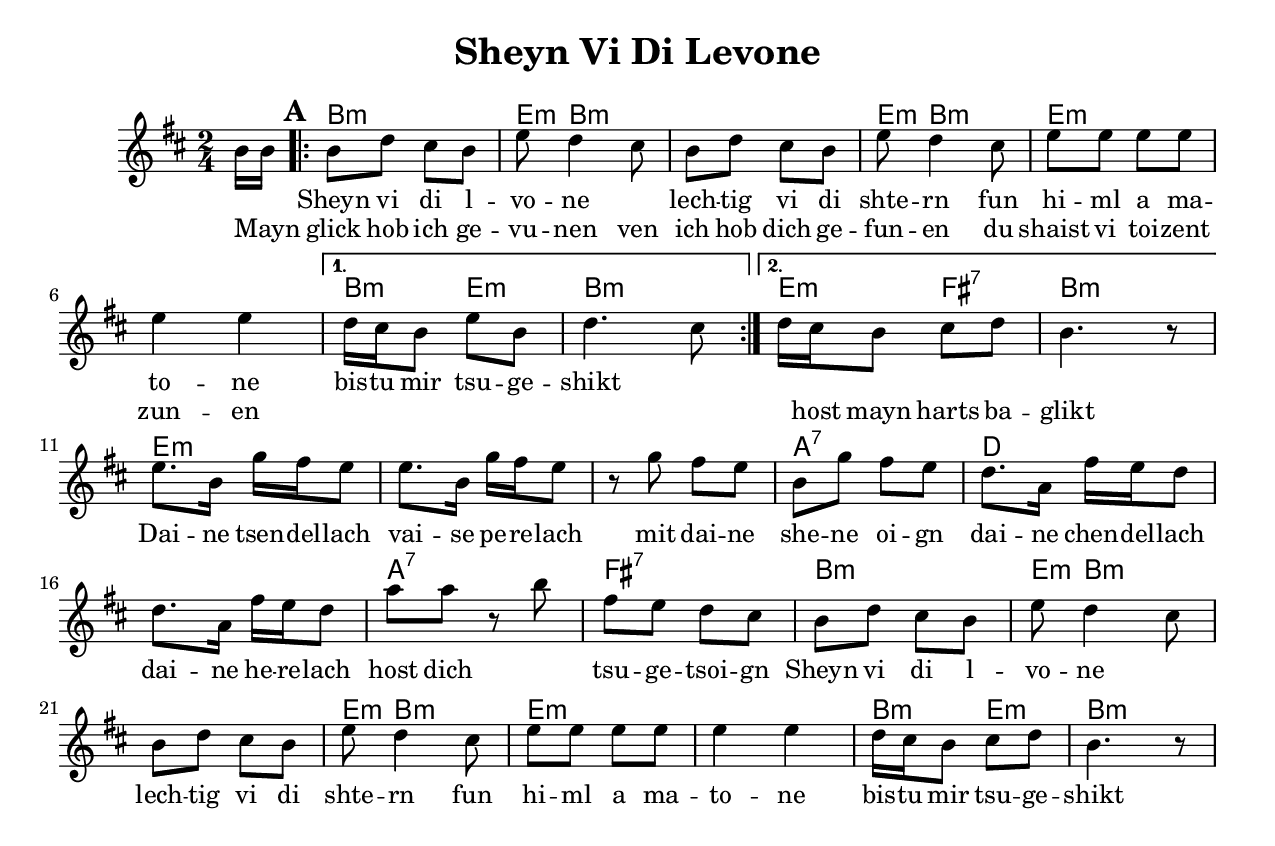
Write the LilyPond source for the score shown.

\version "2.18.0"
%moved \header into \score for includes to work
\include "english.ly"
\paper{
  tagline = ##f
  print-all-headers = ##t
  #(set-paper-size "letter")
}

date = #(strftime "%d-%m-%Y" (localtime (current-time)))

%\markup{ \italic{ " Updated " \date  }  }

%\markup{ Got something to say? }

%#################################### Melody ########################
melody = \relative c''{
  \clef treble

  \key fs \minor
  \time 2/4
  \set Score.markFormatter = #format-mark-box-alphabet
  \partial 16*2 fs16 fs16 | %lead in notes

  \repeat volta 2{
  \mark \default

    % earlier stuff
    fs8  a gs fs|
    b8  a4 gs8
    fs8 a gs fs|
    b8  a4 gs8

    b8 b b b
    b4 b|
  }

  \alternative {
    {
      a16 gs fs8 b fs
      a4. gs8
    }
    {
      a16 gs fs8 gs a
      fs4. r8|
    }
  }
  \break
  %C
  b8. fs16 d'16 cs b8
  b8. fs16 d'16 cs b8
  r8 d8 cs b
  fs d' cs b  | %first note could be a c
  %f

  a8. e16 cs' b a8
  a8. e16 cs' b a8

  e'8 e r fs
  cs8 b a gs

  %refrain repeat
  fs8  a gs fs
  b8  a4 gs8
  fs8  a gs fs
  b8  a4 gs8|

  b8 b b b
  b4 b
  a16 gs fs8 gs a
  fs4. r8|



  % \alternative { { }{ } }

}
%################################# Lyrics #####################
\addlyrics{
  \skip2 \skip2
  Sheyn vi di l -- vo -- ne \skip2
  lech -- tig vi di shte -- rn
  fun hi -- ml a ma -- to -- ne
  bis -- tu mir tsu -- ge -- shikt

  %refrain
  \skip2 \skip2 \skip2 \skip2 \skip2 \skip2 \skip2
  Dai -- ne tsen -- del -- lach
  vai -- se pe -- re -- lach
  mit dai -- ne she -- ne oi -- gn
  dai -- ne chen -- del -- lach
  dai -- ne he -- re -- lach
  host dich \skip2 tsu -- ge -- tsoi -- gn

  Sheyn vi di l -- vo -- ne \skip2
  lech -- tig vi di shte -- rn
  fun hi -- ml a ma -- to -- ne
  bis -- tu mir tsu -- ge -- shikt
}

\addlyrics{
  \skip2
  Mayn glick hob ich ge -- vu  -- nen
  ven ich hob dich ge -- fun -- en
  du shaist vi toi -- zent zun -- en
  \skip1 \skip1 \skip1 \skip1 \skip1 \skip1
  \skip1 \skip1
  host mayn harts ba -- glikt

}
%################################# Chords #######################
harmonies = \chordmode {
  s8
  fs2:m
  b8:m
  fs8*7:m
  %r8*5
  b8:m
  fs8*3:m
  %r8
  b2*2:m
  %r2
  fs4:m
  b4:m
  fs2:m
  b4:m
  cs4:7
  fs2:m
  %B part
  b2*3:m
  %r2*2
  e2:7
  a2*2
  %r2
  e2:7
  cs2:7
  fs2:m
  b8:m
  fs8*7:m
  %r2
  b8:m
  fs8*3:m
  b2*2:m
  %r2
  fs4:m
  b4:m
  fs2:m

}

\score {
  \transpose fs' b
  <<
    \new ChordNames {
      \set chordChanges = ##t
      \harmonies
    }
    \new Staff
    \melody
  >>
  \header{
    title= "Sheyn Vi Di Levone"
    arranger = ""
  }
  \layout{indent = 1.0\cm}
  \midi{
    \tempo 4 = 120
  }
}
